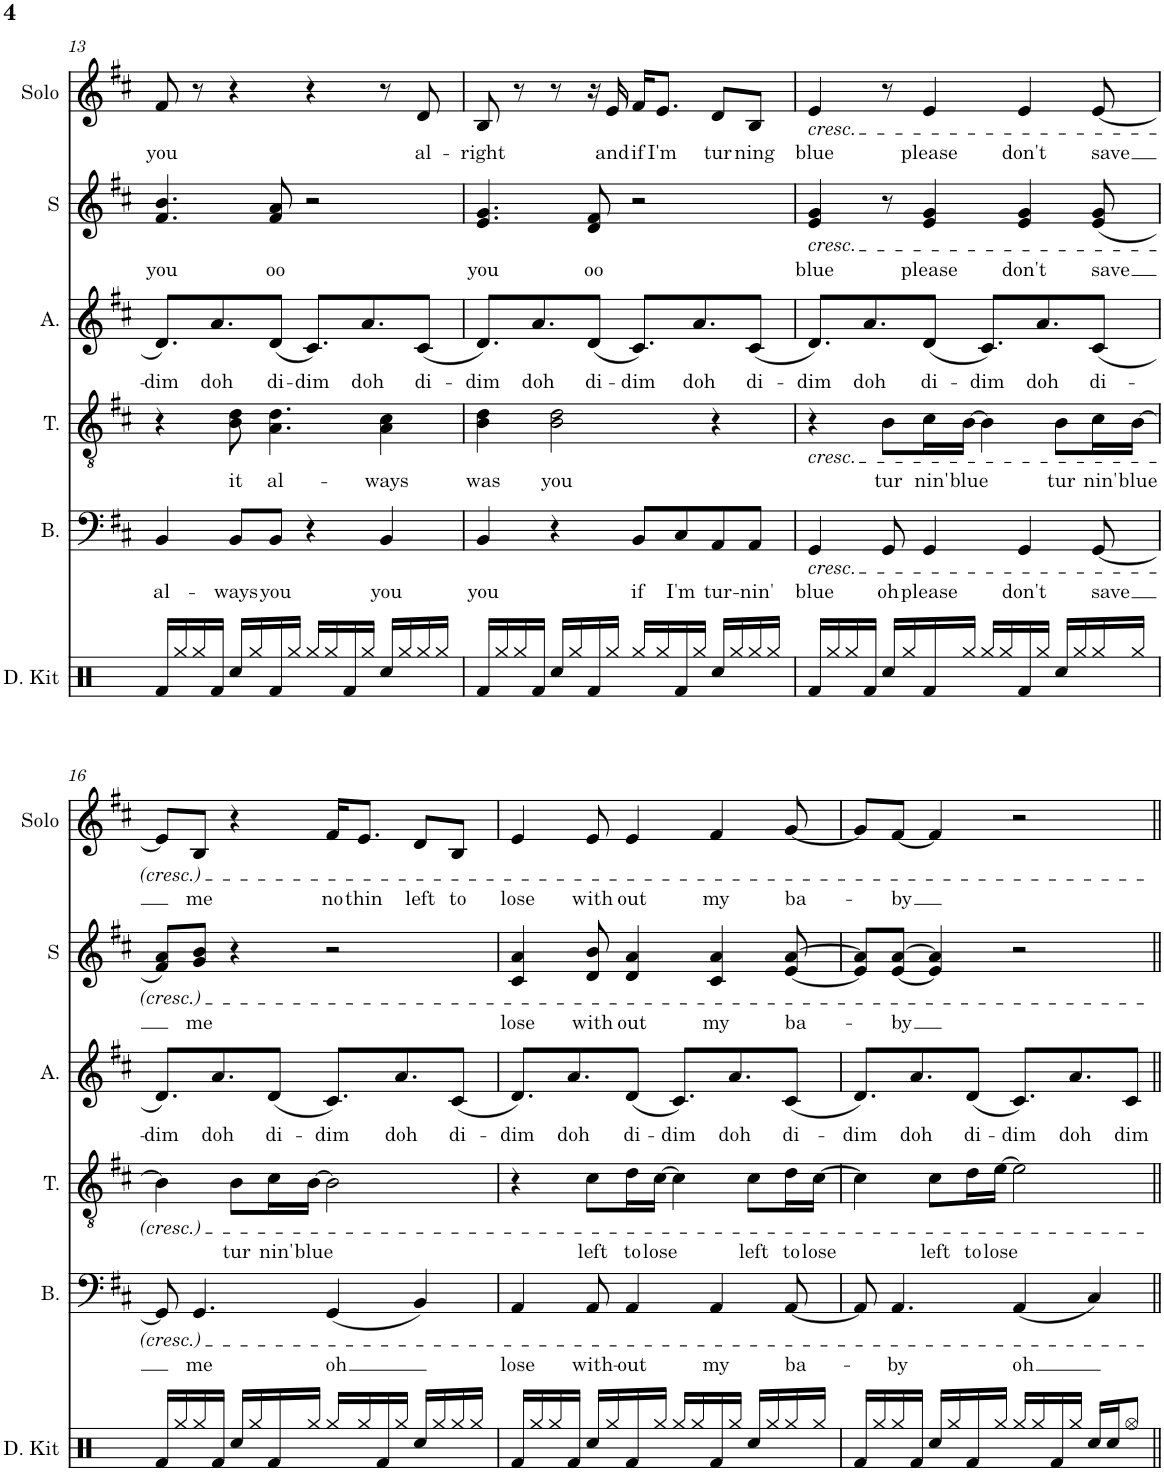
**kern	**kern	**text	**kern	**text	**kern	**text	**kern	**text	**kern	**text
*part6	*part5	*part5	*part4	*part4	*part3	*part3	*part2	*part2	*part1	*part1
*staff6	*staff5	*staff5	*staff4	*staff4	*staff3	*staff3	*staff2	*staff2	*staff1	*staff1
*I"Drum Kit	*I"Bass	*	*I"Tenor	*	*I"Alto	*	*I"Soprano	*	*I"Solo	*
*I'D. Kit	*I'B.	*	*I'T.	*	*I'A.	*	*I'S	*	*I'Solo	*
!!LO:PB:g=z
*clefX	*clefF4	*	*clefGv2	*	*clefG2	*	*clefG2	*	*clefG2	*
*k[]	*k[f#c#]	*	*k[f#c#]	*	*k[f#c#]	*	*k[f#c#]	*	*k[f#c#]	*
*M4/4	*M4/4	*	*M4/4	*	*M4/4	*	*M4/4	*	*M4/4	*
=13	=13	=13	=13	=13	=13	=13	=13	=13	=13	=13
!	!	!LO:LY:b	!	!	!	!LO:LY:b	!	!LO:LY:b	!	!LO:LY:b
16Rf/LL	4BB/	al-	4r	.	8.d/L	-dim	4.f#/ 4.b/	you	8f#/	you
16Rgg/	.	.	.	.	.	.	.	.	.	.
16Rgg/	.	.	.	.	.	.	.	.	8r	.
!	!	!	!	!	!	!LO:LY:b	!	!	!	!
16Rf/JJ	.	.	.	.	8.a/	doh	.	.	.	.
!	!	!LO:LY:b	!	!LO:LY:b	!	!	!	!	!	!
16Rcc/LL	8BB/L	-ways	8B\ 8d\	it	.	.	.	.	4r	.
16Rgg/	.	.	.	.	.	.	.	.	.	.
!	!	!LO:LY:b	!	!LO:LY:b	!	!LO:LY:b	!	!LO:LY:b	!	!
16Rf/	8BB/J	you	4.A\ 4.d\	al-	(8d/J	di-	8f#/ 8a/	oo	.	.
16Rgg/JJ	.	.	.	.	.	.	.	.	.	.
!	!	!	!	!	!	!LO:LY:b	!	!	!	!
16Rgg/LL	4r	.	.	.	8.c#/L)	-dim	2r	.	4r	.
16Rgg/	.	.	.	.	.	.	.	.	.	.
16Rf/	.	.	.	.	.	.	.	.	.	.
!	!	!	!	!	!	!LO:LY:b	!	!	!	!
16Rgg/JJ	.	.	.	.	8.a/	doh	.	.	.	.
!	!	!LO:LY:b	!	!LO:LY:b	!	!	!	!	!	!
16Rcc/LL	4BB/	you	4A\ 4c#\	-ways	.	.	.	.	8r	.
16Rgg/	.	.	.	.	.	.	.	.	.	.
!	!	!	!	!	!	!LO:LY:b	!	!	!	!LO:LY:b
16Rgg/	.	.	.	.	(8c#/J	di-	.	.	8d/	al-
16Rgg/JJ	.	.	.	.	.	.	.	.	.	.
=14	=14	=14	=14	=14	=14	=14	=14	=14	=14	=14
!	!	!LO:LY:b	!	!LO:LY:b	!	!LO:LY:b	!	!LO:LY:b	!	!LO:LY:b
16Rf/LL	4BB/	you	4B\ 4d\	was	8.d/L)	-dim	4.e/ 4.g/	you	8B/	-right
16Rgg/	.	.	.	.	.	.	.	.	.	.
16Rgg/	.	.	.	.	.	.	.	.	8r	.
!	!	!	!	!	!	!LO:LY:b	!	!	!	!
16Rf/JJ	.	.	.	.	8.a/	doh	.	.	.	.
!	!	!	!	!LO:LY:b	!	!	!	!	!	!
16Rcc/LL	4r	.	2B\ 2d\	you	.	.	.	.	8r	.
16Rgg/	.	.	.	.	.	.	.	.	.	.
!	!	!	!	!	!	!LO:LY:b	!	!LO:LY:b	!	!
16Rf/	.	.	.	.	(8d/J	di-	8d/ 8f#/	oo	16r	.
!	!	!	!	!	!	!	!	!	!	!LO:LY:b
16Rgg/JJ	.	.	.	.	.	.	.	.	16e/	and
!	!	!LO:LY:b	!	!	!	!LO:LY:b	!	!	!	!LO:LY:b
16Rgg/LL	8BB/L	if	.	.	8.c#/L)	-dim	2r	.	16f#/KL	if
!	!	!	!	!	!	!	!	!	!	!LO:LY:b
16Rgg/	.	.	.	.	.	.	.	.	8.e/J	I'm
!	!	!LO:LY:b	!	!	!	!	!	!	!	!
16Rf/	8C#/	I'm	.	.	.	.	.	.	.	.
!	!	!	!	!	!	!LO:LY:b	!	!	!	!
16Rgg/JJ	.	.	.	.	8.a/	doh	.	.	.	.
!	!	!LO:LY:b	!	!	!	!	!	!	!	!LO:LY:b
16Rcc/LL	8AA/	tur-	4r	.	.	.	.	.	8d/L	tur
16Rgg/	.	.	.	.	.	.	.	.	.	.
!	!	!LO:LY:b	!	!	!	!LO:LY:b	!	!	!	!LO:LY:b
16Rgg/	8AA/J	-nin'	.	.	(8c#/J	di-	.	.	8B/J	ning
16Rgg/JJ	.	.	.	.	.	.	.	.	.	.
=15	=15	=15	=15	=15	=15	=15	=15	=15	=15	=15
!	!	!	!	!	!	!	!	!	!LO:TX:b:i:t=cresc.	!
!	!	!	!	!	!	!	!LO:TX:b:i:t=cresc.	!	!	!
!	!	!	!LO:TX:b:i:t=cresc.	!	!	!	!	!	!	!
!	!LO:TX:b:i:t=cresc.	!	!	!	!	!	!	!	!	!
!	!	!LO:LY:b	!	!	!	!LO:LY:b	!	!LO:LY:b	!	!LO:LY:b
16Rf/LL	4GG/	blue	4r	.	8.d/L)	-dim	4e/ 4g/	blue	4e/	blue
16Rgg/	.	.	.	.	.	.	.	.	.	.
16Rgg/	.	.	.	.	.	.	.	.	.	.
!	!	!	!	!	!	!LO:LY:b	!	!	!	!
16Rf/JJ	.	.	.	.	8.a/	doh	.	.	.	.
!	!	!LO:LY:b	!	!LO:LY:b	!	!	!	!	!	!
16Rcc/LL	8GG/	oh	8B\L	tur	.	.	8r	.	8r	.
16Rgg/	.	.	.	.	.	.	.	.	.	.
!	!	!LO:LY:b	!	!LO:LY:b	!	!LO:LY:b	!	!LO:LY:b	!	!LO:LY:b
16Rf/	4GG/	please	16c#\L	nin'	(8d/J	di-	4e/ 4g/	please	4e/	please
!	!	!	!	!LO:LY:b	!	!	!	!	!	!
16Rgg/JJ	.	.	[16B\JJ	blue	.	.	.	.	.	.
!	!	!	!	!	!	!LO:LY:b	!	!	!	!
16Rgg/LL	.	.	4B\]	.	8.c#/L)	-dim	.	.	.	.
16Rgg/	.	.	.	.	.	.	.	.	.	.
!	!	!LO:LY:b	!	!	!	!	!	!LO:LY:b	!	!LO:LY:b
16Rf/	4GG/	don't	.	.	.	.	4e/ 4g/	don't	4e/	don't
!	!	!	!	!	!	!LO:LY:b	!	!	!	!
16Rgg/JJ	.	.	.	.	8.a/	doh	.	.	.	.
!	!	!	!	!LO:LY:b	!	!	!	!	!	!
16Rcc/LL	.	.	8B\L	tur	.	.	.	.	.	.
16Rgg/	.	.	.	.	.	.	.	.	.	.
!	!	!LO:LY:b	!	!LO:LY:b	!	!LO:LY:b	!	!LO:LY:b	!	!LO:LY:b
16Rgg/	[8GG/	save	16c#\L	nin'	(8c#/J	di-	(8e/ 8g/	save	[8e/	save
!	!	!	!	!LO:LY:b	!	!	!	!	!	!
16Rgg/JJ	.	.	[16B\JJ	blue	.	.	.	.	.	.
!!LO:LB:g=z
=16	=16	=16	=16	=16	=16	=16	=16	=16	=16	=16
!	!	!	!	!	!	!LO:LY:b	!	!	!	!
16Rf/LL	8GG/]	.	4B\]	.	8.d/L)	-dim	8f#/ 8a/L)	.	8e/L]	.
16Rgg/	.	.	.	.	.	.	.	.	.	.
!	!	!LO:LY:b	!	!	!	!	!	!LO:LY:b	!	!LO:LY:b
16Rgg/	4.GG/	me	.	.	.	.	8g/ 8b/J	me	8B/J	me
!	!	!	!	!	!	!LO:LY:b	!	!	!	!
16Rf/JJ	.	.	.	.	8.a/	doh	.	.	.	.
!	!	!	!	!LO:LY:b	!	!	!	!	!	!
16Rcc/LL	.	.	8B\L	tur	.	.	4r	.	4r	.
16Rgg/	.	.	.	.	.	.	.	.	.	.
!	!	!	!	!LO:LY:b	!	!LO:LY:b	!	!	!	!
16Rf/	.	.	16c#\L	nin'	(8d/J	di-	.	.	.	.
!	!	!	!	!LO:LY:b	!	!	!	!	!	!
16Rgg/JJ	.	.	[16B\JJ	blue	.	.	.	.	.	.
!	!	!LO:LY:b	!	!	!	!LO:LY:b	!	!	!	!LO:LY:b
16Rgg/LL	(4GG/	oh	2B\]	.	8.c#/L)	-dim	2r	.	16f#/KL	no
!	!	!	!	!	!	!	!	!	!	!LO:LY:b
16Rgg/	.	.	.	.	.	.	.	.	8.e/J	thin
16Rf/	.	.	.	.	.	.	.	.	.	.
!	!	!	!	!	!	!LO:LY:b	!	!	!	!
16Rgg/JJ	.	.	.	.	8.a/	doh	.	.	.	.
!	!	!	!	!	!	!	!	!	!	!LO:LY:b
16Rcc/LL	4BB/)	.	.	.	.	.	.	.	8d/L	left
16Rgg/	.	.	.	.	.	.	.	.	.	.
!	!	!	!	!	!	!LO:LY:b	!	!	!	!LO:LY:b
16Rgg/	.	.	.	.	(8c#/J	di-	.	.	8B/J	to
16Rgg/JJ	.	.	.	.	.	.	.	.	.	.
=17	=17	=17	=17	=17	=17	=17	=17	=17	=17	=17
!	!	!LO:LY:b	!	!	!	!LO:LY:b	!	!LO:LY:b	!	!LO:LY:b
16Rf/LL	4AA/	lose	4r	.	8.d/L)	-dim	4c#/ 4a/	lose	4e/	lose
16Rgg/	.	.	.	.	.	.	.	.	.	.
16Rgg/	.	.	.	.	.	.	.	.	.	.
!	!	!	!	!	!	!LO:LY:b	!	!	!	!
16Rf/JJ	.	.	.	.	8.a/	doh	.	.	.	.
!	!	!LO:LY:b	!	!LO:LY:b	!	!	!	!LO:LY:b	!	!LO:LY:b
16Rcc/LL	8AA/	with-	8c#\L	left	.	.	8d/ 8b/	with	8e/	with
16Rgg/	.	.	.	.	.	.	.	.	.	.
!	!	!LO:LY:b	!	!LO:LY:b	!	!LO:LY:b	!	!LO:LY:b	!	!LO:LY:b
16Rf/	4AA/	-out	16d\L	to	(8d/J	di-	4d/ 4a/	out	4e/	out
!	!	!	!	!LO:LY:b	!	!	!	!	!	!
16Rgg/JJ	.	.	[16c#\JJ	lose	.	.	.	.	.	.
!	!	!	!	!	!	!LO:LY:b	!	!	!	!
16Rgg/LL	.	.	4c#\]	.	8.c#/L)	-dim	.	.	.	.
16Rgg/	.	.	.	.	.	.	.	.	.	.
!	!	!LO:LY:b	!	!	!	!	!	!LO:LY:b	!	!LO:LY:b
16Rf/	4AA/	my	.	.	.	.	4c#/ 4a/	my	4f#/	my
!	!	!	!	!	!	!LO:LY:b	!	!	!	!
16Rgg/JJ	.	.	.	.	8.a/	doh	.	.	.	.
!	!	!	!	!LO:LY:b	!	!	!	!	!	!
16Rcc/LL	.	.	8c#\L	left	.	.	.	.	.	.
16Rgg/	.	.	.	.	.	.	.	.	.	.
!	!	!LO:LY:b	!	!LO:LY:b	!	!LO:LY:b	!	!LO:LY:b	!	!LO:LY:b
16Rgg/	[8AA/	ba-	16d\L	to	(8c#/J	di-	[8e/ [8a/	ba-	[8g/	ba-
!	!	!	!	!LO:LY:b	!	!	!	!	!	!
16Rgg/JJ	.	.	[16c#\JJ	lose	.	.	.	.	.	.
=18	=18	=18	=18	=18	=18	=18	=18	=18	=18	=18
!	!	!	!	!	!	!LO:LY:b	!	!	!	!
16Rf/LL	8AA/]	.	4c#\]	.	8.d/L)	-dim	8e/] 8a/]L	.	8g/L]	.
16Rgg/	.	.	.	.	.	.	.	.	.	.
!	!	!LO:LY:b	!	!	!	!	!	!LO:LY:b	!	!LO:LY:b
16Rgg/	4.AA/	-by	.	.	.	.	[8e/ [8a/J	-by	[8f#/J	-by
!	!	!	!	!	!	!LO:LY:b	!	!	!	!
16Rf/JJ	.	.	.	.	8.a/	doh	.	.	.	.
!	!	!	!	!LO:LY:b	!	!	!	!	!	!
16Rcc/LL	.	.	8c#\L	left	.	.	4e/] 4a/]	.	4f#/]	.
16Rgg/	.	.	.	.	.	.	.	.	.	.
!	!	!	!	!LO:LY:b	!	!LO:LY:b	!	!	!	!
16Rf/	.	.	16d\L	to	(8d/J	di-	.	.	.	.
!	!	!	!	!LO:LY:b	!	!	!	!	!	!
16Rgg/JJ	.	.	[16e\JJ	lose	.	.	.	.	.	.
!	!	!LO:LY:b	!	!	!	!LO:LY:b	!	!	!	!
16Rgg/LL	(4AA/	oh	2e\]	.	8.c#/L)	-dim	2r	.	2r	.
16Rgg/	.	.	.	.	.	.	.	.	.	.
16Rf/	.	.	.	.	.	.	.	.	.	.
!	!	!	!	!	!	!LO:LY:b	!	!	!	!
16Rgg/JJ	.	.	.	.	8.a/	doh	.	.	.	.
16Rcc/LL	4C#/)	.	.	.	.	.	.	.	.	.
16Rcc/J	.	.	.	.	.	.	.	.	.	.
!	!	!	!	!	!	!LO:LY:b	!	!	!	!
8Rgg/J	.	.	.	.	8c#/J	dim	.	.	.	.
=||	=||	=||	=||	=||	=||	=||	=||	=||	=||	=||
*-	*-	*-	*-	*-	*-	*-	*-	*-	*-	*-
